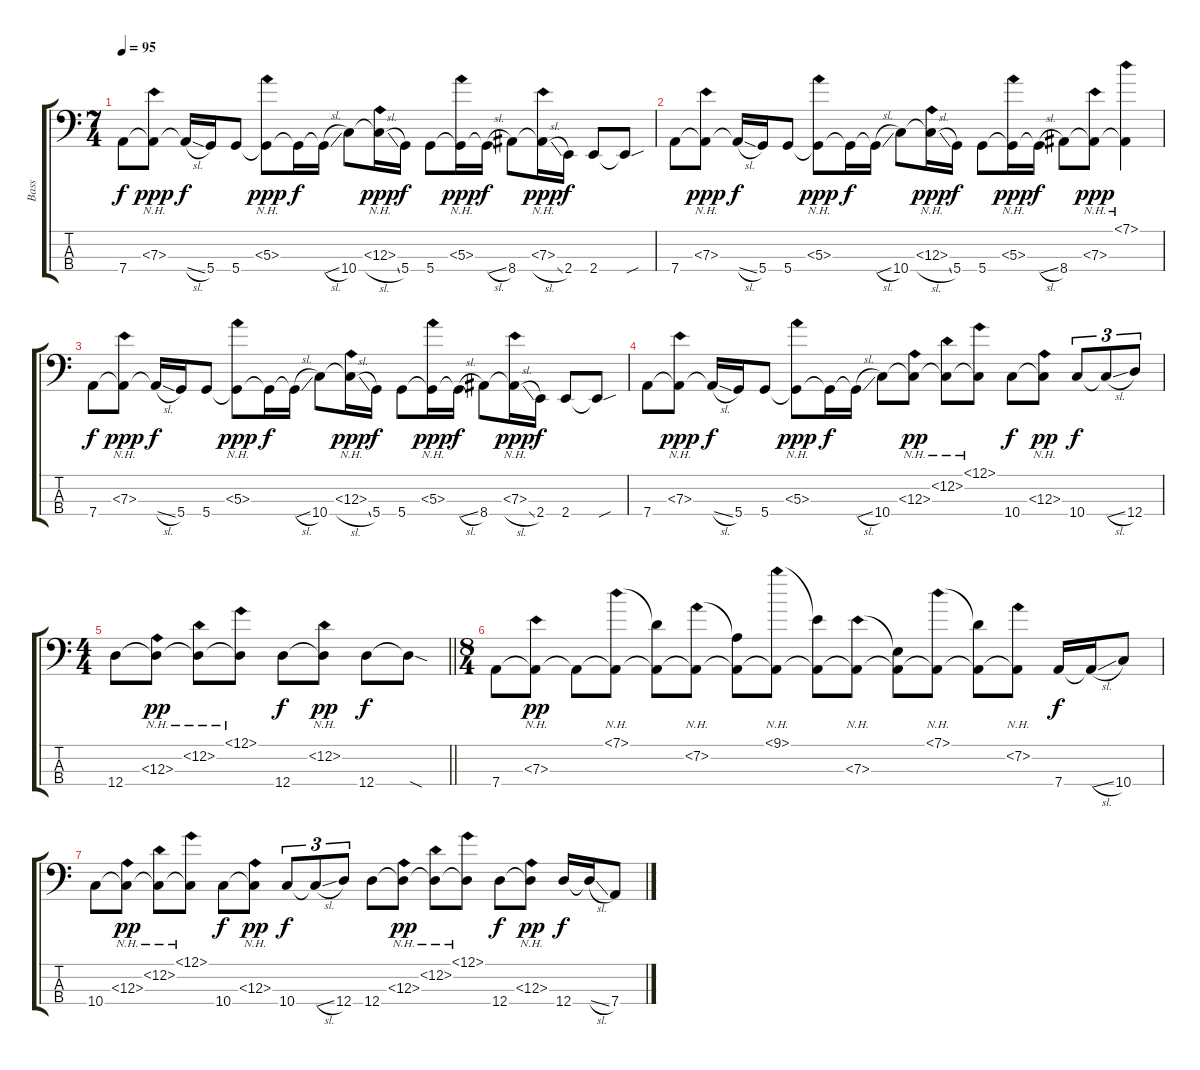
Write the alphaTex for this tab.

\track ("Bass" "Bass") {mute instrument electricbassfinger}
\staff {score tabs}
\tuning (G2 D2 A1 D1) {hide}
\ts (7 4)
\section ("" "")
\tempo 95
\clef f4
\ks c
7.4.8{dy f} (7.3{nh} 7.4{t}).8{dy ppp} 7.4{sl t}.16{dy f} 5.4.16 5.4.8 (5.3{nh} 5.4{t}).8{dy ppp} 5.4{t}.16{dy f} 5.4{sl t}.16 10.4.8 (12.3{nh} 10.4{sl t}).16{dy ppp} 5.4.16{dy f} 5.4.8 (5.3{nh} 5.4{t}).16{dy ppp} 5.4{sl t}.16{dy f} 8.4.8 (7.3{nh} 8.4{sl t}).16{dy ppp} 2.4.16{dy f} 2.4.8 2.4{sou t}.8 |
7.4.8 (7.3{nh} 7.4{t}).8{dy ppp} 7.4{sl t}.16{dy f} 5.4.16 5.4.8 (5.3{nh} 5.4{t}).8{dy ppp} 5.4{t}.16{dy f} 5.4{sl t}.16 10.4.8 (12.3{nh} 10.4{sl t}).16{dy ppp} 5.4.16{dy f} 5.4.8 (5.3{nh} 5.4{t}).16{dy ppp} 5.4{sl t}.16{dy f} 8.4.8 (7.3{nh} 8.4{t}).8{dy ppp} (7.1{nh} 8.4{t}).4 |
7.4.8{dy f} (7.3{nh} 7.4{t}).8{dy ppp} 7.4{sl t}.16{dy f} 5.4.16 5.4.8 (5.3{nh} 5.4{t}).8{dy ppp} 5.4{t}.16{dy f} 5.4{sl t}.16 10.4.8 (12.3{nh} 10.4{sl t}).16{dy ppp} 5.4.16{dy f} 5.4.8 (5.3{nh} 5.4{t}).16{dy ppp} 5.4{sl t}.16{dy f} 8.4.8 (7.3{nh} 8.4{sl t}).16{dy ppp} 2.4.16{dy f} 2.4.8 2.4{sou t}.8 |
7.4.8 (7.3{nh} 7.4{t}).8{dy ppp} 7.4{sl t}.16{dy f} 5.4.16 5.4.8 (5.3{nh} 5.4{t}).8{dy ppp} 5.4{t}.16{dy f} 5.4{sl t}.16 10.4.8 (12.3{nh} 10.4{t}).8{dy pp} (12.2{nh} 10.4{t}).8 (12.1{nh} 10.4{t}).8 10.4.8{dy f} (12.3{nh} 10.4{t}).8{dy pp} 10.4.8{tu (3 2) dy f} 10.4{sl t}.8{tu (3 2)} 12.4.8{tu (3 2)} |
\ts (4 4)
\barLineRight lightlight
12.4.8 (12.3{nh} 12.4{t}).8{dy pp} (12.2{nh} 12.4{t}).8 (12.1{nh} 12.4{t}).8 12.4.8{dy f} (12.2{nh} 12.4{t}).8{dy pp} 12.4.8{dy f} 12.4{sod t}.8 |
\ts (8 4)
\section ("" "")
7.4.8 (7.3{nh} 7.4{t}).8{dy pp} 7.4{t}.8 (7.1{nh} 7.4{t}).8 (7.1{t} 7.4{t}).8 (7.2{nh} 7.4{t}).8 (7.2{t} 7.4{t}).8 (9.1{nh} 7.4{t}).8 (9.1{t} 7.4{t}).8 (7.3{nh} 7.4{t}).8 (7.3{t} 7.4{t}).8 (7.1{nh} 7.4{t}).8 (7.1{t} 7.4{t}).8 (7.2{nh} 7.4{t}).8 7.4.16{dy f} 7.4{sl t}.16 10.4.8 |
10.4.8 (12.3{nh} 10.4{t}).8{dy pp} (12.2{nh} 10.4{t}).8 (12.1{nh} 10.4{t}).8 10.4.8{dy f} (12.3{nh} 10.4{t}).8{dy pp} 10.4.8{tu (3 2) dy f} 10.4{sl t}.8{tu (3 2)} 12.4.8{tu (3 2)} 12.4.8 (12.3{nh} 12.4{t}).8{dy pp} (12.2{nh} 12.4{t}).8 (12.1{nh} 12.4{t}).8 12.4.8{dy f} (12.3{nh} 12.4{t}).8{dy pp} 12.4.16{dy f} 12.4{sl t}.16 7.4.8
